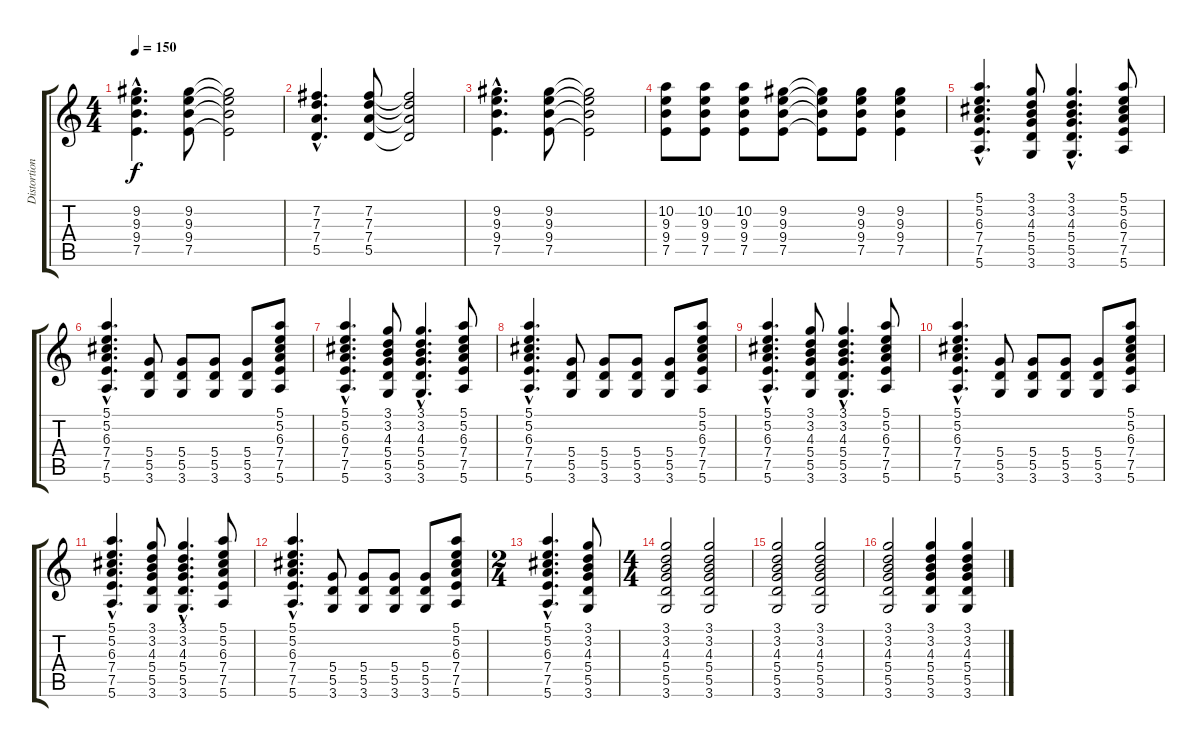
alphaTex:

\track ("Distortion FX" "Distortion") {instrument distortionguitar}
\staff {score tabs}
\tuning (E4 B3 G3 D3 A2 E2) {hide}
\ts (4 4)
\tempo 150
\clef g2
\ks c
(9.2{hac} 9.3{hac} 9.4{hac} 7.5{hac}).4{d dy f} (9.2 9.3 9.4 7.5).8 (9.2{t} 9.3{t} 9.4{t} 7.5{t}).2 |
(7.2{hac} 7.3{hac} 7.4{hac} 5.5{hac}).4{d} (7.2 7.3 7.4 5.5).8 (7.2{t} 7.3{t} 7.4{t} 5.5{t}).2 |
(9.2{hac} 9.3{hac} 9.4{hac} 7.5{hac}).4{d} (9.2 9.3 9.4 7.5).8 (9.2{t} 9.3{t} 9.4{t} 7.5{t}).2 |
(10.2 9.3 9.4 7.5).8 (10.2 9.3 9.4 7.5).8 (10.2 9.3 9.4 7.5).8 (9.2 9.3 9.4 7.5).8 (9.2{t} 9.3{t} 9.4{t} 7.5{t}).8 (9.2 9.3 9.4 7.5).8 (9.2 9.3 9.4 7.5).4 |
(5.1{hac} 5.2{hac} 6.3{hac} 7.4{hac} 7.5{hac} 5.6{hac}).4{d} (3.1 3.2 4.3 5.4 5.5 3.6).8 (3.1{hac} 3.2{hac} 4.3{hac} 5.4{hac} 5.5{hac} 3.6{hac}).4{d} (5.1 5.2 6.3 7.4 7.5 5.6).8 |
(5.1{hac} 5.2{hac} 6.3{hac} 7.4{hac} 7.5{hac} 5.6{hac}).4{d} (5.4 5.5 3.6).8 (5.4 5.5 3.6).8 (5.4 5.5 3.6).8 (5.4 5.5 3.6).8 (5.1 5.2 6.3 7.4 7.5 5.6).8 |
(5.1{hac} 5.2{hac} 6.3{hac} 7.4{hac} 7.5{hac} 5.6{hac}).4{d} (3.1 3.2 4.3 5.4 5.5 3.6).8 (3.1{hac} 3.2{hac} 4.3{hac} 5.4{hac} 5.5{hac} 3.6{hac}).4{d} (5.1 5.2 6.3 7.4 7.5 5.6).8 |
(5.1{hac} 5.2{hac} 6.3{hac} 7.4{hac} 7.5{hac} 5.6{hac}).4{d} (5.4 5.5 3.6).8 (5.4 5.5 3.6).8 (5.4 5.5 3.6).8 (5.4 5.5 3.6).8 (5.1 5.2 6.3 7.4 7.5 5.6).8 |
(5.1{hac} 5.2{hac} 6.3{hac} 7.4{hac} 7.5{hac} 5.6{hac}).4{d} (3.1 3.2 4.3 5.4 5.5 3.6).8 (3.1{hac} 3.2{hac} 4.3{hac} 5.4{hac} 5.5{hac} 3.6{hac}).4{d} (5.1 5.2 6.3 7.4 7.5 5.6).8 |
(5.1{hac} 5.2{hac} 6.3{hac} 7.4{hac} 7.5{hac} 5.6{hac}).4{d} (5.4 5.5 3.6).8 (5.4 5.5 3.6).8 (5.4 5.5 3.6).8 (5.4 5.5 3.6).8 (5.1 5.2 6.3 7.4 7.5 5.6).8 |
(5.1{hac} 5.2{hac} 6.3{hac} 7.4{hac} 7.5{hac} 5.6{hac}).4{d} (3.1 3.2 4.3 5.4 5.5 3.6).8 (3.1{hac} 3.2{hac} 4.3{hac} 5.4{hac} 5.5{hac} 3.6{hac}).4{d} (5.1 5.2 6.3 7.4 7.5 5.6).8 |
(5.1{hac} 5.2{hac} 6.3{hac} 7.4{hac} 7.5{hac} 5.6{hac}).4{d} (5.4 5.5 3.6).8 (5.4 5.5 3.6).8 (5.4 5.5 3.6).8 (5.4 5.5 3.6).8 (5.1 5.2 6.3 7.4 7.5 5.6).8 |
\ts (2 4)
(5.1{hac} 5.2{hac} 6.3{hac} 7.4{hac} 7.5{hac} 5.6{hac}).4{d} (3.1 3.2 4.3 5.4 5.5 3.6).8 |
\ts (4 4)
(3.1 3.2 4.3 5.4 5.5 3.6).2 (3.1 3.2 4.3 5.4 5.5 3.6).2 |
(3.1 3.2 4.3 5.4 5.5 3.6).2 (3.1 3.2 4.3 5.4 5.5 3.6).2 |
(3.1 3.2 4.3 5.4 5.5 3.6).2 (3.1 3.2 4.3 5.4 5.5 3.6).4 (3.1 3.2 4.3 5.4 5.5 3.6).4
